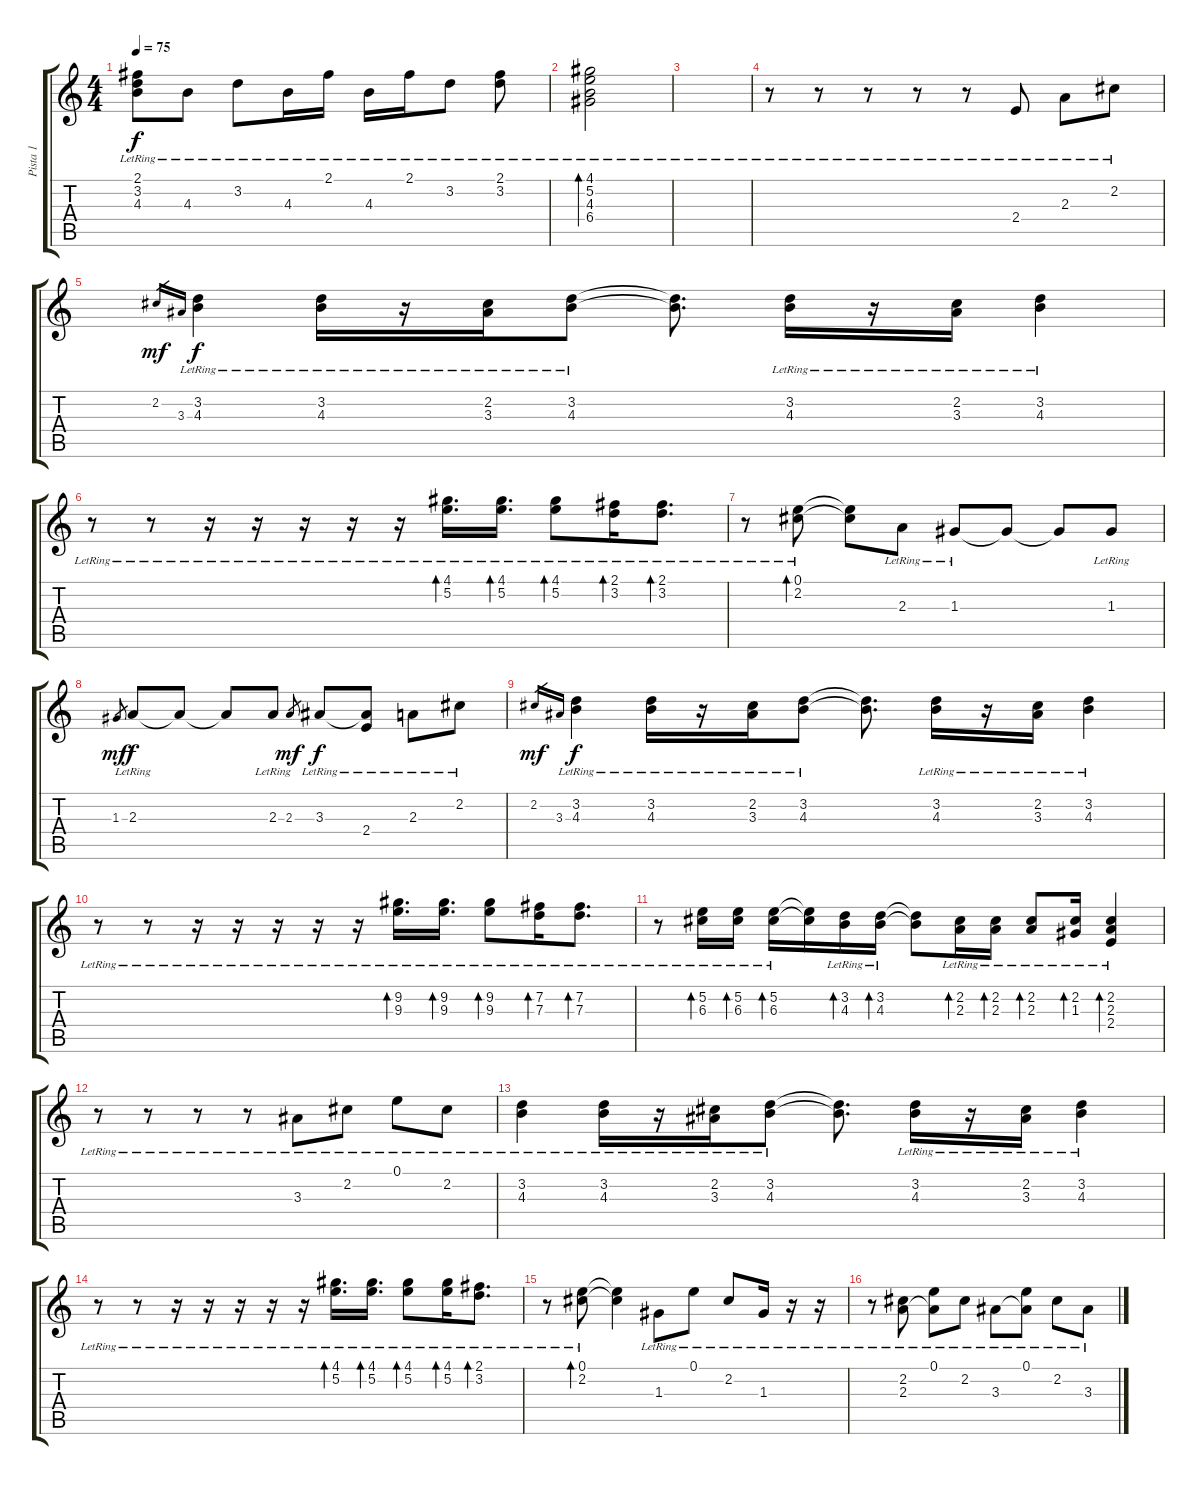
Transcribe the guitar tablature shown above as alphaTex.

\track ("Pista 1" "Pista 1") {instrument acousticguitarsteel}
\staff {score tabs}
\tuning (E4 B3 G3 D3 A2 E2) {hide}
\ts (4 4)
\tempo 75
\clef g2
\ks c
(2.1{lr} 3.2{lr} 4.3{lr}).8{dy f} 4.3{lr}.8 3.2{lr}.8 4.3{lr}.16 2.1{lr}.16 4.3{lr}.16 2.1{lr}.16 3.2{lr}.8 (2.1{lr} 3.2{lr}).8 |
(4.1{lr} 5.2{lr} 4.3{lr} 6.4{lr}).2{bd 120} |
|
r.8 r.8 r.8 r.8 r.8 2.4{lr}.8 2.3{lr}.8 2.2{lr}.8 |
2.2.16{gr dy mf} 3.3.16{gr} (3.2{lr} 4.3{lr}).4{dy f} (3.2{lr} 4.3{lr}).16 r.16 (2.2{lr} 3.3{lr}).16 (3.2{lr} 4.3{lr}).8 (3.2{t} 4.3{t}).8{d} (3.2{lr} 4.3{lr}).16 r.16 (2.2{lr} 3.3{lr}).16 (3.2{lr} 4.3{lr}).4 |
r.8 r.8 r.16 r.16 r.16 r.16 r.16 (4.1{lr} 5.2{lr}).16{d bd 120} (4.1{lr} 5.2{lr}).16{d bd 120} (4.1{lr} 5.2{lr}).8{bd 120} (2.1{lr} 3.2{lr}).16{bd 120} (2.1{lr} 3.2{lr}).8{d bd 120} |
r.8 (0.1{lr} 2.2{lr}).8{bd 120} (0.1{t} 2.2{t}).8 2.3{lr}.8 1.3{lr}.8 1.3{t}.8 1.3{t}.8 1.3{lr}.8 |
1.3.8{gr dy mf} 2.3{lr}.8{dy f} 2.3{t}.8 2.3{t}.8 2.3{lr}.8 2.3.8{gr dy mf} 3.3{lr}.8{dy f} (3.3{t} 2.4{lr}).8 2.3{lr}.8 2.2{lr}.8 |
2.2.16{gr dy mf} 3.3.16{gr} (3.2{lr} 4.3{lr}).4{dy f} (3.2{lr} 4.3{lr}).16 r.16 (2.2{lr} 3.3{lr}).16 (3.2{lr} 4.3{lr}).8 (3.2{t} 4.3{t}).8{d} (3.2{lr} 4.3{lr}).16 r.16 (2.2{lr} 3.3{lr}).16 (3.2{lr} 4.3{lr}).4 |
r.8 r.8 r.16 r.16 r.16 r.16 r.16 (9.2{lr} 9.3).16{d bd 120} (9.2{lr} 9.3).16{d bd 120} (9.2{lr} 9.3).8{bd 120} (7.2{lr} 7.3).16{bd 120} (7.2{lr} 7.3).8{d bd 120} |
r.8 (5.2{lr} 6.3).16{bd 120} (5.2{lr} 6.3).16{bd 120} (5.2{lr} 6.3).16{bd 120} (5.2{t} 6.3{t}).16 (3.2{lr} 4.3{lr}).16{bd 120} (3.2{lr} 4.3{lr}).16{bd 120} (3.2{t} 4.3{t}).8 (2.2{lr} 2.3{lr}).16{bd 120} (2.2{lr} 2.3{lr}).16{bd 120} (2.2{lr} 2.3{lr}).8{bd 120} (2.2{lr} 1.3{lr}).16{bd 120} (2.2{lr} 2.3{lr} 2.4{lr}).4{bd 120} |
r.8 r.8 r.8 r.8 3.3{lr}.8 2.2{lr}.8 0.1{lr}.8 2.2{lr}.8 |
(3.2{lr} 4.3{lr}).4 (3.2{lr} 4.3{lr}).16 r.16 (2.2{lr} 3.3{lr}).16 (3.2{lr} 4.3{lr}).8 (3.2{t} 4.3{t}).8{d} (3.2{lr} 4.3{lr}).16 r.16 (2.2{lr} 3.3{lr}).16 (3.2{lr} 4.3{lr}).4 |
r.8 r.8 r.16 r.16 r.16 r.16 r.16 (4.1{lr} 5.2{lr}).16{d bd 120} (4.1{lr} 5.2{lr}).16{d bd 120} (4.1{lr} 5.2{lr}).8{bd 120} (4.1{lr} 5.2{lr}).16{bd 120} (2.1{lr} 3.2{lr}).8{d bd 120} |
r.8 (0.1{lr} 2.2{lr}).8{bd 120} (0.1{t} 2.2{t}).4 1.3{lr}.8 0.1{lr}.8 2.2{lr}.8 1.3{lr}.16 r.16 r.16 |
r.8 (2.2{lr} 2.3{lr}).8 (0.1{lr} 2.3{t}).8 2.2{lr}.8 3.3{lr}.8 (0.1{lr} 3.3{t}).8 2.2{lr}.8 3.3{lr}.8
